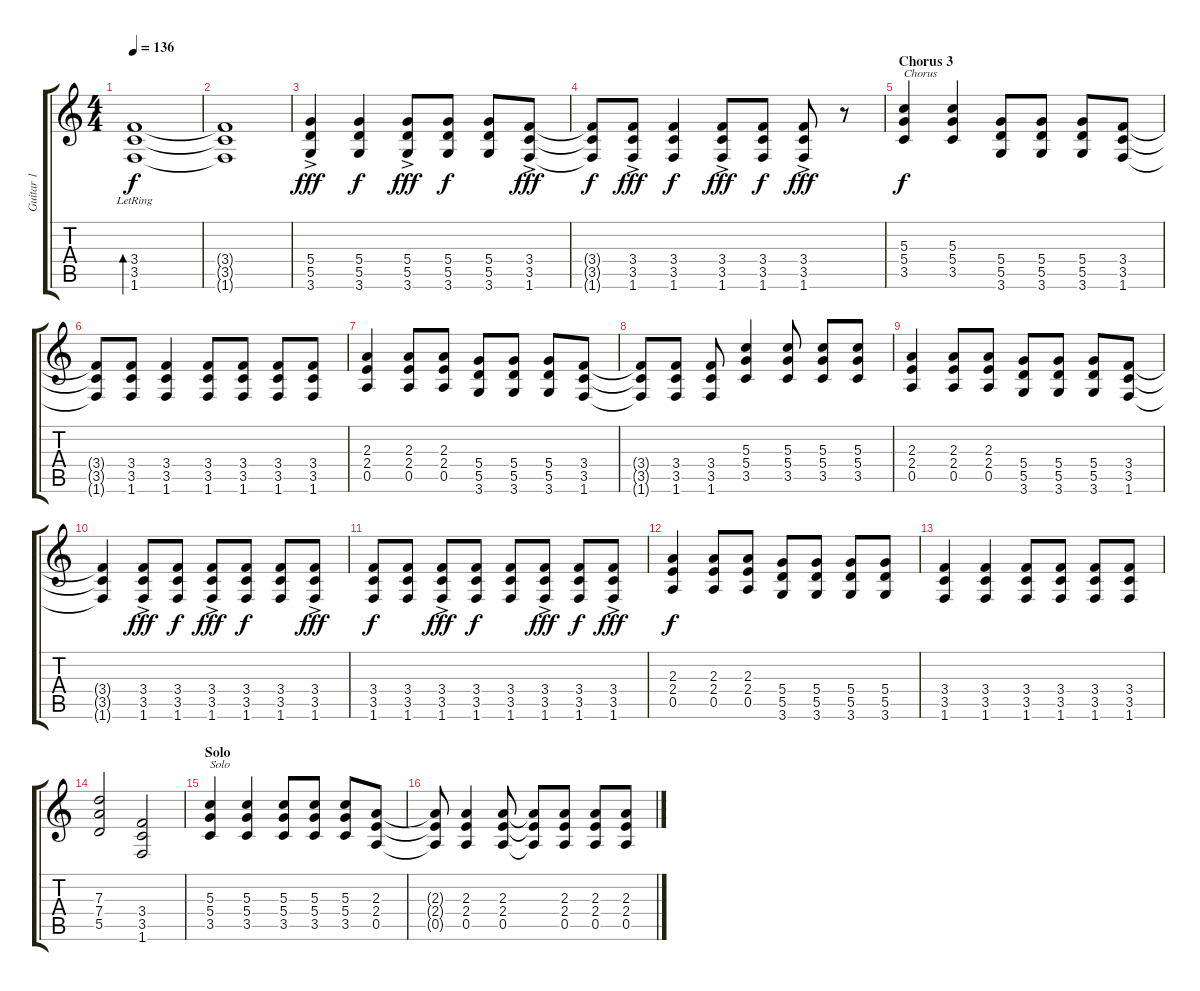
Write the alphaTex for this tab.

\track ("Guitar 1" "Guitar 1") {instrument electricguitarclean}
\staff {score tabs}
\tuning (E4 C4 G3 D3 A2 E2) {hide}
\ts (4 4)
\tempo 136
\clef g2
\ks c
(3.4{lr} 3.5{lr} 1.6{lr}).1{bd 240 dy f} |
(3.4{t} 3.5{t} 1.6{t}).1 |
(5.4{ac} 5.5{ac} 3.6{ac}).4{dy fff volume 10 instrument electricguitarmuted} (5.4 5.5 3.6).4{dy f} (5.4{ac} 5.5{ac} 3.6{ac}).8{dy fff} (5.4 5.5 3.6).8{dy f} (5.4 5.5 3.6).8 (3.4{ac} 3.5{ac} 1.6{ac}).8{dy fff} |
(3.4{t} 3.5{t} 1.6{t}).8{dy f} (3.4{ac} 3.5{ac} 1.6{ac}).8{dy fff} (3.4 3.5 1.6).4{dy f} (3.4{ac} 3.5{ac} 1.6{ac}).8{dy fff} (3.4 3.5 1.6).8{dy f} (3.4{ac} 3.5{ac} 1.6{ac}).8{dy fff} r.8 |
\section ("" "Chorus 3")
(5.3 5.4 3.5).4{txt "Chorus" dy f volume 16 instrument electricguitarclean} (5.3 5.4 3.5).4 (5.4 5.5 3.6).8 (5.4 5.5 3.6).8 (5.4 5.5 3.6).8 (3.4 3.5 1.6).8 |
(3.4{t} 3.5{t} 1.6{t}).8 (3.4 3.5 1.6).8 (3.4 3.5 1.6).4 (3.4 3.5 1.6).8 (3.4 3.5 1.6).8 (3.4 3.5 1.6).8 (3.4 3.5 1.6).8 |
(2.3 2.4 0.5).4 (2.3 2.4 0.5).8 (2.3 2.4 0.5).8 (5.4 5.5 3.6).8 (5.4 5.5 3.6).8 (5.4 5.5 3.6).8 (3.4 3.5 1.6).8 |
(3.4{t} 3.5{t} 1.6{t}).8 (3.4 3.5 1.6).8 (3.4 3.5 1.6).8 (5.3 5.4 3.5).4 (5.3 5.4 3.5).8 (5.3 5.4 3.5).8 (5.3 5.4 3.5).8 |
(2.3 2.4 0.5).4 (2.3 2.4 0.5).8 (2.3 2.4 0.5).8 (5.4 5.5 3.6).8 (5.4 5.5 3.6).8 (5.4 5.5 3.6).8 (3.4 3.5 1.6).8 |
(3.4{t} 3.5{t} 1.6{t}).4 (3.4{ac} 3.5{ac} 1.6{ac}).8{dy fff volume 8 instrument electricguitarmuted} (3.4 3.5 1.6).8{dy f} (3.4{ac} 3.5{ac} 1.6{ac}).8{dy fff} (3.4 3.5 1.6).8{dy f} (3.4 3.5 1.6).8 (3.4{ac} 3.5{ac} 1.6{ac}).8{dy fff} |
(3.4 3.5 1.6).8{dy f} (3.4 3.5 1.6).8 (3.4{ac} 3.5{ac} 1.6{ac}).8{dy fff} (3.4 3.5 1.6).8{dy f} (3.4 3.5 1.6).8 (3.4{ac} 3.5{ac} 1.6{ac}).8{dy fff} (3.4 3.5 1.6).8{dy f} (3.4{ac} 3.5{ac} 1.6{ac}).8{dy fff} |
(2.3 2.4 0.5).4{dy f volume 16 instrument electricguitarclean} (2.3 2.4 0.5).8 (2.3 2.4 0.5).8 (5.4 5.5 3.6).8 (5.4 5.5 3.6).8 (5.4 5.5 3.6).8 (5.4 5.5 3.6).8 |
(3.4 3.5 1.6).4 (3.4 3.5 1.6).4 (3.4 3.5 1.6).8 (3.4 3.5 1.6).8 (3.4 3.5 1.6).8 (3.4 3.5 1.6).8 |
(7.3 7.4 5.5).2 (3.4 3.5 1.6).2 |
\section ("" "Solo")
(5.3 5.4 3.5).4{txt "Solo" volume 13} (5.3 5.4 3.5).4 (5.3 5.4 3.5).8 (5.3 5.4 3.5).8 (5.3 5.4 3.5).8 (2.3 2.4 0.5).8 |
(2.3{t} 2.4{t} 0.5{t}).8 (2.3 2.4 0.5).4 (2.3 2.4 0.5).8 (2.3{t} 2.4{t} 0.5{t}).8 (2.3 2.4 0.5).8 (2.3 2.4 0.5).8 (2.3 2.4 0.5).8
